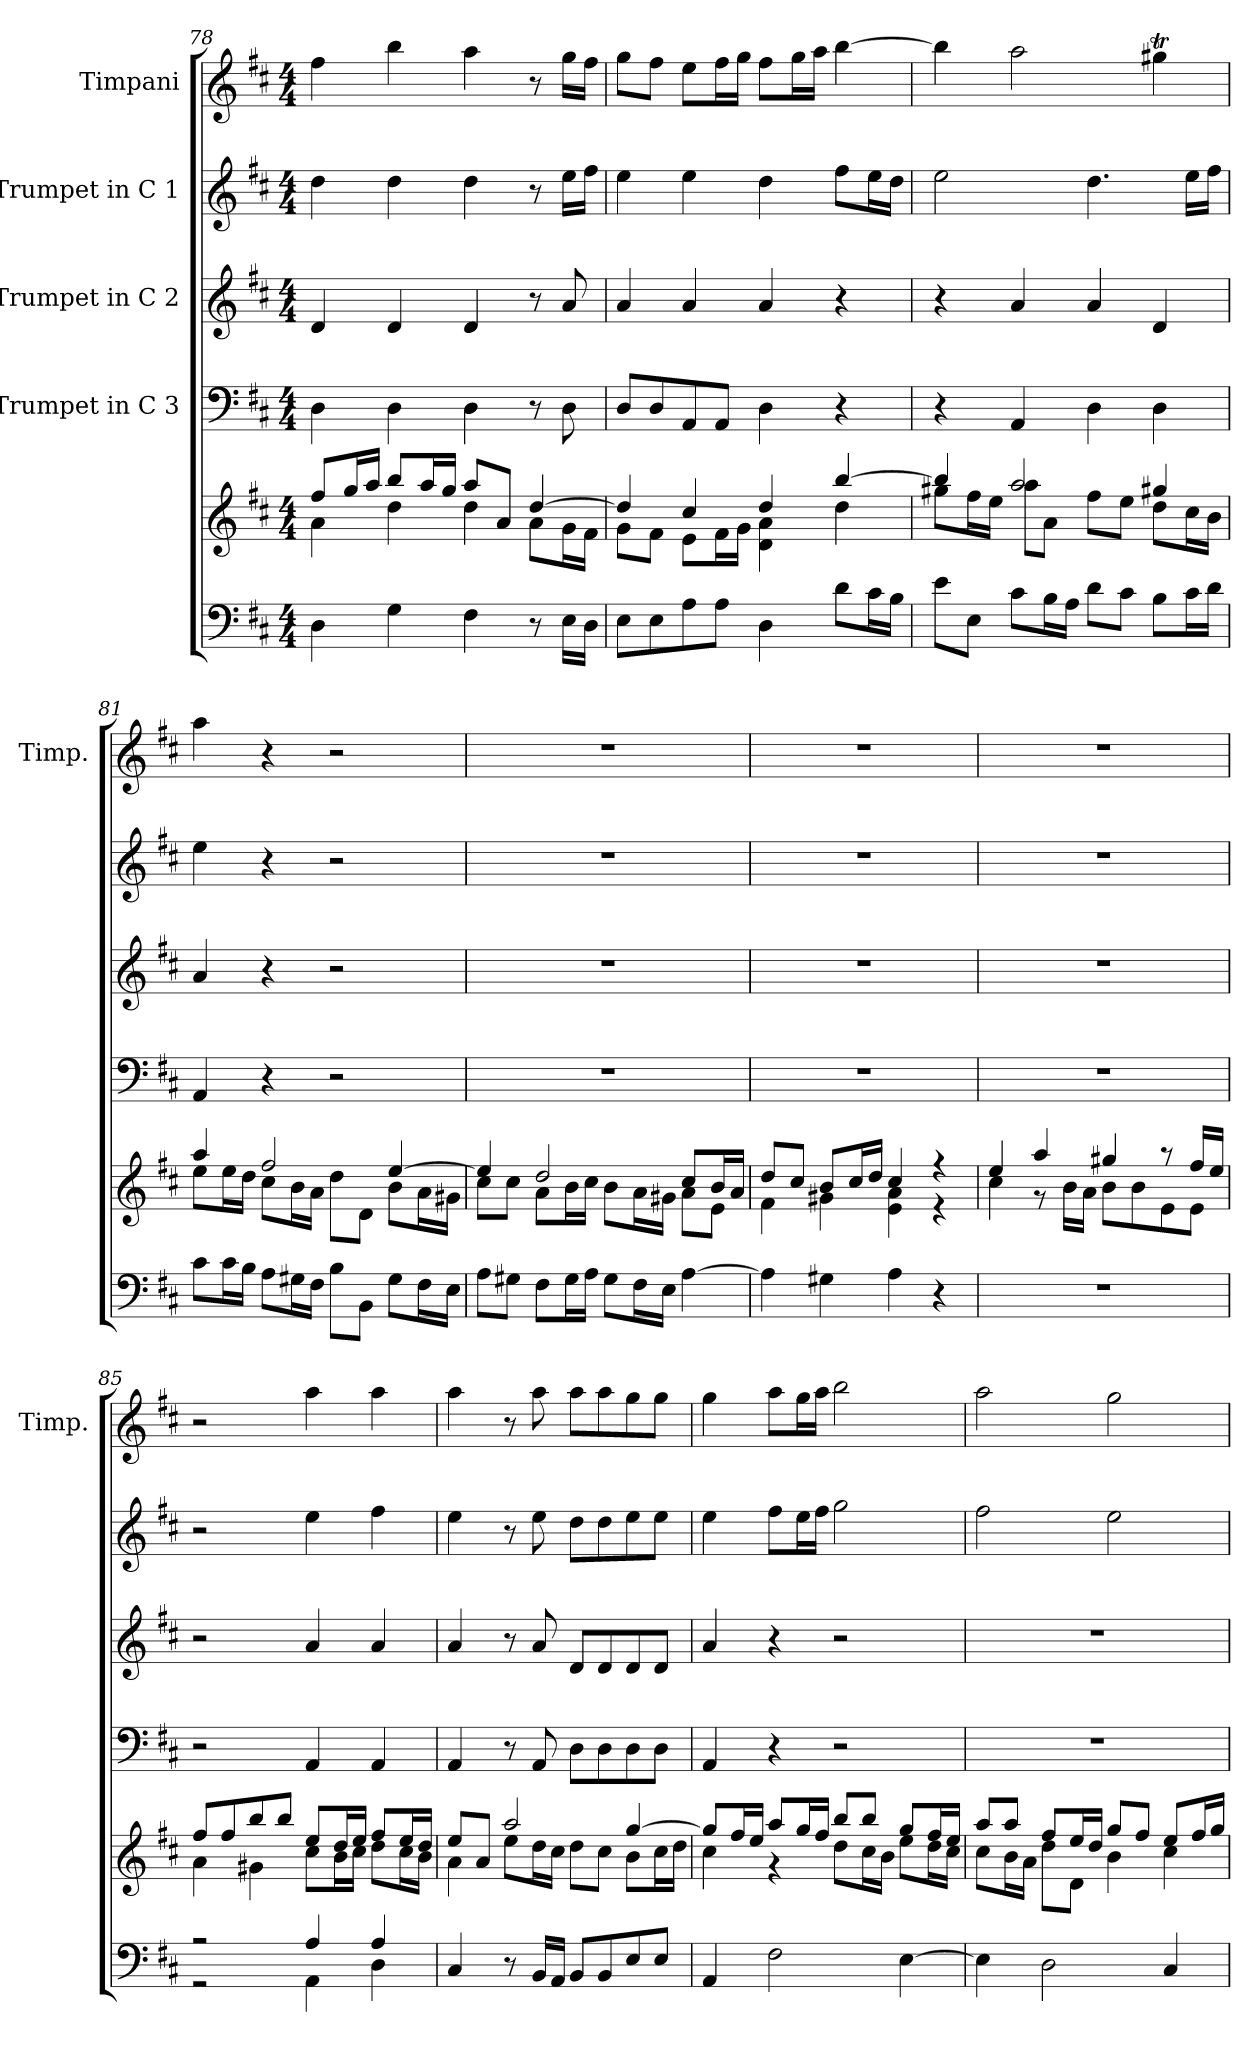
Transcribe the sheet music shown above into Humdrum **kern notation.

**kern	**kern	**kern	**kern	**kern	**kern
*part5	*part5	*part4	*part3	*part2	*part1
*staff6	*staff5	*staff4	*staff3	*staff2	*staff1
*	*	*I"Trumpet in C 3	*I"Trumpet in C 2	*I"Trumpet in C 1	*I"Timpani
*	*	*	*	*	*I'Timp.
*clefF4	*clefG2	*clefF4	*clefG2	*clefG2	*clefG2
*k[f#c#]	*k[f#c#]	*k[f#c#]	*k[f#c#]	*k[f#c#]	*k[f#c#]
*	*D:	*D:	*D:	*D:	*D:
*M4/4	*M4/4	*M4/4	*M4/4	*M4/4	*M4/4
=78	=78	=78	=78	=78	=78
*	*^	*	*	*	*
4D\	8ff#/L	4a\	4D\	4d/	4dd\	4ff#\
.	16gg/L	.	.	.	.	.
.	16aa/JJ	.	.	.	.	.
4G\	8bb/L	4dd\	4D\	4d/	4dd\	4bb\
.	16aa/L	.	.	.	.	.
.	16gg/JJ	.	.	.	.	.
4F#\	8aa/L	4dd\	4D\	4d/	4dd\	4aa\
.	8a/J	.	.	.	.	.
8r	[4dd/	8a\L	8r	8r	8r	8r
16E\LL	.	16g\L	8D\	8a/	16ee\LL	16gg\LL
16D\JJ	.	16f#\JJ	.	.	16ff#\JJ	16ff#\JJ
=79	=79	=79	=79	=79	=79	=79
8E\L	4dd/]	8g\L	8D/L	4a/	4ee\	8gg\L
8E\	.	8f#\J	8D/	.	.	8ff#\J
8A\	4cc#/	8e\L	8AA/	4a/	4ee\	8ee\L
8A\J	.	16f#\L	8AA/J	.	.	16ff#\L
.	.	16g\JJ	.	.	.	16gg\JJ
4D\	4dd/	4d\ 4a\	4D\	4a/	4dd\	8ff#\L
.	.	.	.	.	.	16gg\L
.	.	.	.	.	.	16aa\JJ
8d\L	[4bb/	4dd\	4r	4r	8ff#\L	[4bb\
16c#\L	.	.	.	.	16ee\L	.
16B\JJ	.	.	.	.	16dd\JJ	.
=80	=80	=80	=80	=80	=80	=80
8e\L	4bb/]	8gg#X\L	4r	4r	2ee\	4bb\]
8E\J	.	16ff#\L	.	.	.	.
.	.	16ee\JJ	.	.	.	.
8c#\L	2aa/	8aa\L	4AA/	4a/	.	2aa\
16B\L	.	8a\J	.	.	.	.
16A\JJ	.	.	.	.	.	.
8d\L	.	8ff#\L	4D\	4a/	4.dd\	.
8c#\J	.	8ee\J	.	.	.	.
8B\L	4gg#X/	8dd\L	4D\	4d/	.	4gg#Xt\
16c#\L	.	16cc#\L	.	.	16ee\LL	.
16d\JJ	.	16b\JJ	.	.	16ff#\JJ	.
!!LO:LB:g=z
=81	=81	=81	=81	=81	=81	=81
8c#\L	4aa/	8ee\L	4AA/	4a/	4ee\	4aa\
16c#\L	.	16ee\L	.	.	.	.
16B\JJ	.	16dd\JJ	.	.	.	.
8A\L	2ff#/	8cc#\L	4r	4r	4r	4r
16G#X\L	.	16b\L	.	.	.	.
16F#\JJ	.	16a\JJ	.	.	.	.
8B\L	.	8dd\L	2r	2r	2r	2r
8BB\J	.	8d\J	.	.	.	.
8G#\L	[4ee/	8b\L	.	.	.	.
16F#\L	.	16a\L	.	.	.	.
16E\JJ	.	16g#X\JJ	.	.	.	.
=82	=82	=82	=82	=82	=82	=82
8A\L	4ee/]	8cc#\L	1r	1r	1r	1r
8G#X\J	.	8cc#\J	.	.	.	.
8F#\L	2dd/	8a\L	.	.	.	.
16G#\L	.	16b\L	.	.	.	.
16A\JJ	.	16cc#\JJ	.	.	.	.
8G#\L	.	8b\L	.	.	.	.
16F#\L	.	16a\L	.	.	.	.
16E\JJ	.	16g#X\JJ	.	.	.	.
[4A\	8cc#/L	8a\L	.	.	.	.
.	16b/L	8e\J	.	.	.	.
.	16a/JJ	.	.	.	.	.
=83	=83	=83	=83	=83	=83	=83
4A\]	8dd/L	4f#\	1r	1r	1r	1r
.	8cc#/J	.	.	.	.	.
4G#X\	8b/L	4g#X\	.	.	.	.
.	16cc#/L	.	.	.	.	.
.	16dd/JJ	.	.	.	.	.
4A\	4cc#/	4e\ 4a\	.	.	.	.
4r	4r	4r	.	.	.	.
=84	=84	=84	=84	=84	=84	=84
1r	4ee/	4cc#\	1r	1r	1r	1r
.	4aa/	8r	.	.	.	.
.	.	16b\LL	.	.	.	.
.	.	16a\JJ	.	.	.	.
.	4gg#X/	8b\L	.	.	.	.
.	.	8b\	.	.	.	.
.	8r	8e\	.	.	.	.
.	16ff#/LL	8e\J	.	.	.	.
.	16ee/JJ	.	.	.	.	.
=85	=85	=85	=85	=85	=85	=85
*^	*	*	*	*	*	*
2r	2r	8ff#/L	4a\	2r	2r	2r	2r
.	.	8ff#/	.	.	.	.	.
.	.	8bb/	4g#X\	.	.	.	.
.	.	8bb/J	.	.	.	.	.
4A/	4AA\	8ee/L	8cc#\L	4AA/	4a/	4ee\	4aa\
.	.	16dd/L	16b\L	.	.	.	.
.	.	16ee/JJ	16cc#\JJ	.	.	.	.
4A/	4D\	8ff#/L	8dd\L	4AA/	4a/	4ff#\	4aa\
.	.	16ee/L	16cc#\L	.	.	.	.
.	.	16dd/JJ	16b\JJ	.	.	.	.
*v	*v	*	*	*	*	*	*
!!LO:PB:g=z
=86	=86	=86	=86	=86	=86	=86
4C#/	8ee/L	4a\	4AA/	4a/	4ee\	4aa\
.	8a/J	.	.	.	.	.
8r	2aa/	8ee\L	8r	8r	8r	8r
16BB/LL	.	16dd\L	8AA/	8a/	8ee\	8aa\
16AA/JJ	.	16cc#\JJ	.	.	.	.
8BB/L	.	8dd\L	8D\L	8d/L	8dd\L	8aa\L
8BB/	.	8cc#\J	8D\	8d/	8dd\	8aa\
8E/	[4gg/	8b\L	8D\	8d/	8ee\	8gg\
8E/J	.	16cc#\L	8D\J	8d/J	8ee\J	8gg\J
.	.	16dd\JJ	.	.	.	.
=87	=87	=87	=87	=87	=87	=87
4AA/	8gg/L]	4cc#\	4AA/	4a/	4ee\	4gg\
.	16ff#/L	.	.	.	.	.
.	16ee/JJ	.	.	.	.	.
2F#\	8aa/L	4r	4r	4r	8ff#\L	8aa\L
.	16gg/L	.	.	.	16ee\L	16gg\L
.	16ff#/JJ	.	.	.	16ff#\JJ	16aa\JJ
.	8bb/L	8dd\L	2r	2r	2gg\	2bb\
.	8bb/J	16cc#\L	.	.	.	.
.	.	16b\JJ	.	.	.	.
[4E\	8gg/L	8ee\L	.	.	.	.
.	16ff#/L	16dd\L	.	.	.	.
.	16ee/JJ	16cc#\JJ	.	.	.	.
=88	=88	=88	=88	=88	=88	=88
4E\]	8aa/L	8cc#\L	1r	1r	2ff#\	2aa\
.	8aa/J	16b\L	.	.	.	.
.	.	16a\JJ	.	.	.	.
2D\	8ff#/L	8dd\L	.	.	.	.
.	16ee/L	8d\J	.	.	.	.
.	16dd/JJ	.	.	.	.	.
.	8gg/L	4b\	.	.	2ee\	2gg\
.	8ff#/J	.	.	.	.	.
4C#/	8ee/L	4cc#\	.	.	.	.
.	16ff#/L	.	.	.	.	.
.	16gg/JJ	.	.	.	.	.
*	*v	*v	*	*	*	*
=	=	=	=	=	=
*-	*-	*-	*-	*-	*-
